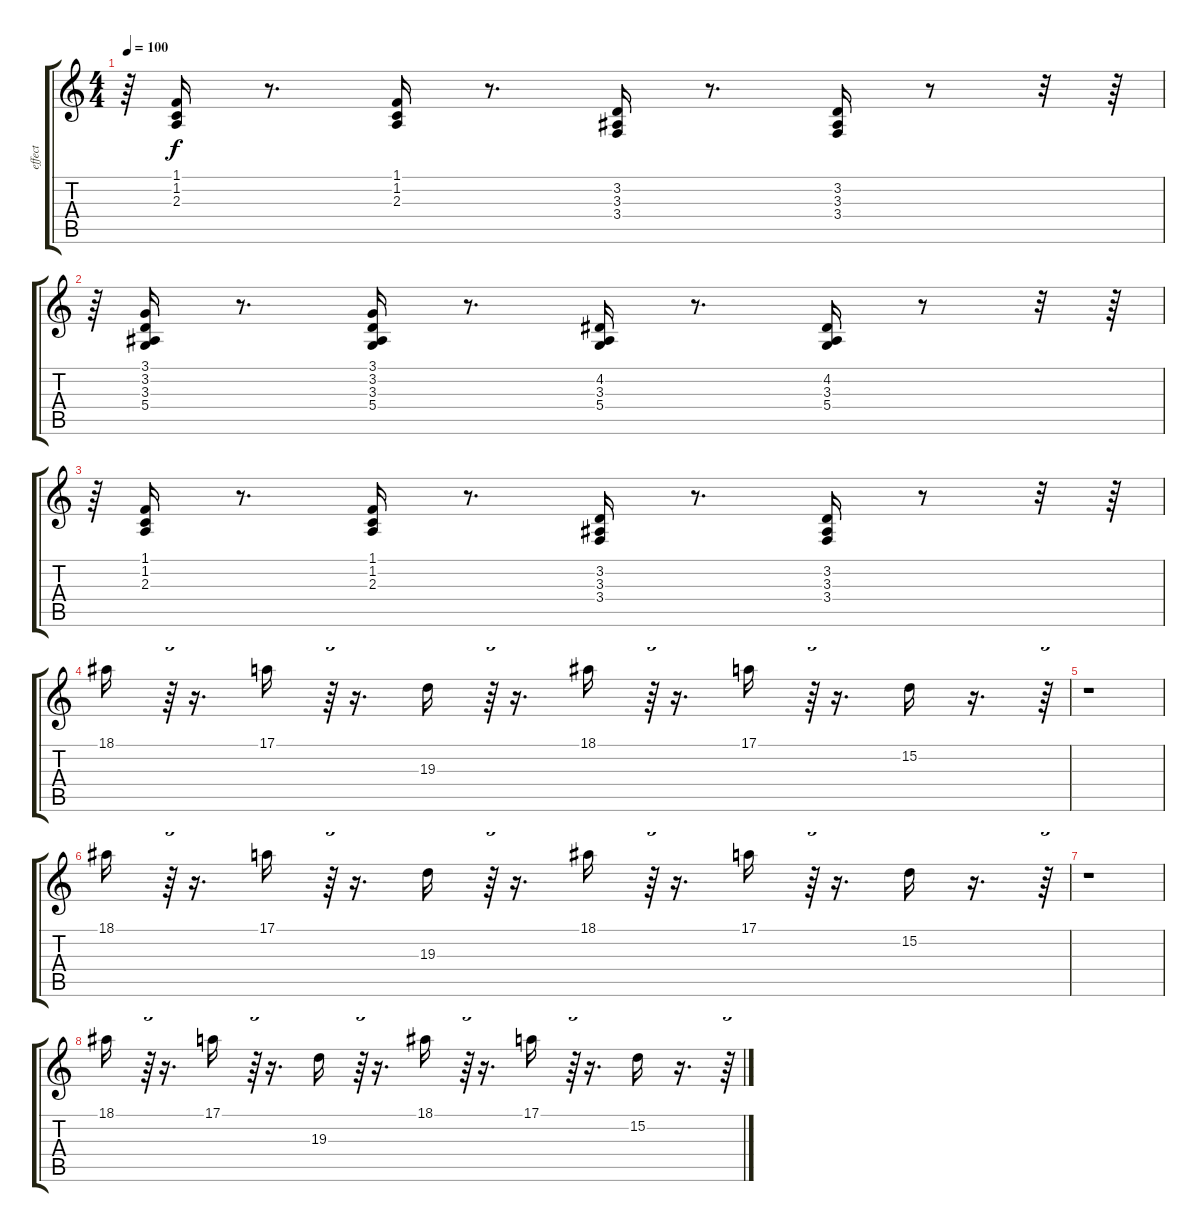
\track ("effect" "effect") {instrument drawbarorgan}
\staff {score tabs}
\tuning (E4 B3 G3 D3 A2 E2) {hide}
\ts (4 4)
\tempo 100
\clef g2
\ks c
r.64{dy f} (1.1 1.2 2.3).16 r.8{d} (1.1 1.2 2.3).16 r.8{d} (3.2 3.3 3.4).16 r.8{d} (3.2 3.3 3.4).16 r.8 r.32 r.64 |
r.64 (3.1 3.2 3.3 5.4).16 r.8{d} (3.1 3.2 3.3 5.4).16 r.8{d} (4.2 3.3 5.4).16 r.8{d} (4.2 3.3 5.4).16 r.8 r.32 r.64 |
r.64 (1.1 1.2 2.3).16 r.8{d} (1.1 1.2 2.3).16 r.8{d} (3.2 3.3 3.4).16 r.8{d} (3.2 3.3 3.4).16 r.8 r.32 r.64 |
18.1.16{volume 11 balance 10 instrument drawbarorgan} r.64{tu (3 2)} r.16{d} 17.1.16 r.64{tu (3 2)} r.16{d} 19.3.16 r.64{tu (3 2)} r.16{d} 18.1.16 r.64{tu (3 2)} r.16{d} 17.1.16 r.64{tu (3 2)} r.16{d} 15.2.16 r.16{d} r.64{tu (3 2)} |
r.1 |
18.1.16{volume 11 balance 10 instrument drawbarorgan} r.64{tu (3 2)} r.16{d} 17.1.16 r.64{tu (3 2)} r.16{d} 19.3.16 r.64{tu (3 2)} r.16{d} 18.1.16 r.64{tu (3 2)} r.16{d} 17.1.16 r.64{tu (3 2)} r.16{d} 15.2.16 r.16{d} r.64{tu (3 2)} |
r.1 |
18.1.16{volume 11 balance 10 instrument drawbarorgan} r.64{tu (3 2)} r.16{d} 17.1.16 r.64{tu (3 2)} r.16{d} 19.3.16 r.64{tu (3 2)} r.16{d} 18.1.16 r.64{tu (3 2)} r.16{d} 17.1.16 r.64{tu (3 2)} r.16{d} 15.2.16 r.16{d} r.64{tu (3 2)}
